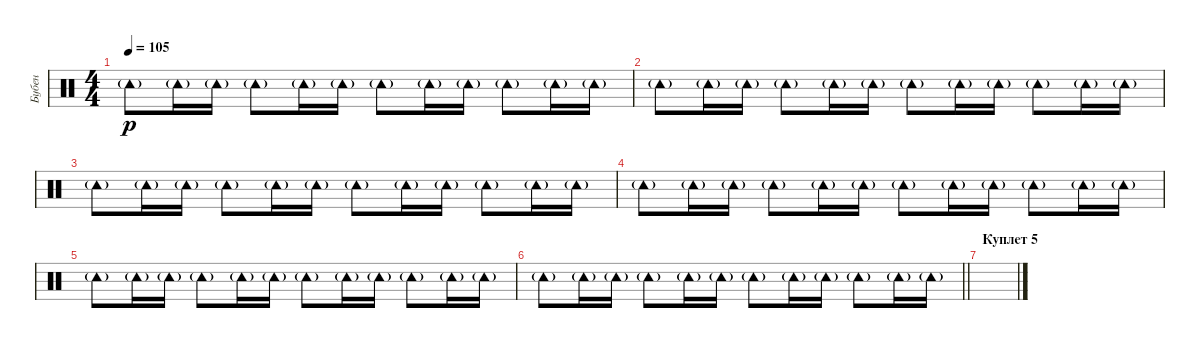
\track ("Бубен" "Бубен") {instrument percussion}
\staff {score}
\articulation defaults
\ts (4 4)
\tempo 105
\clef neutral
\ks c "Tambourine (hit)"{g}.8{dy p} "Tambourine (hit)"{g}.16 "Tambourine (hit)"{g}.16 "Tambourine (hit)"{g}.8 "Tambourine (hit)"{g}.16 "Tambourine (hit)"{g}.16 "Tambourine (hit)"{g}.8 "Tambourine (hit)"{g}.16 "Tambourine (hit)"{g}.16 "Tambourine (hit)"{g}.8 "Tambourine (hit)"{g}.16 "Tambourine (hit)"{g}.16
|
"Tambourine (hit)"{g}.8 "Tambourine (hit)"{g}.16 "Tambourine (hit)"{g}.16 "Tambourine (hit)"{g}.8 "Tambourine (hit)"{g}.16 "Tambourine (hit)"{g}.16 "Tambourine (hit)"{g}.8 "Tambourine (hit)"{g}.16 "Tambourine (hit)"{g}.16 "Tambourine (hit)"{g}.8 "Tambourine (hit)"{g}.16 "Tambourine (hit)"{g}.16 |
"Tambourine (hit)"{g}.8 "Tambourine (hit)"{g}.16 "Tambourine (hit)"{g}.16 "Tambourine (hit)"{g}.8 "Tambourine (hit)"{g}.16 "Tambourine (hit)"{g}.16 "Tambourine (hit)"{g}.8 "Tambourine (hit)"{g}.16 "Tambourine (hit)"{g}.16 "Tambourine (hit)"{g}.8 "Tambourine (hit)"{g}.16 "Tambourine (hit)"{g}.16 |
"Tambourine (hit)"{g}.8 "Tambourine (hit)"{g}.16 "Tambourine (hit)"{g}.16 "Tambourine (hit)"{g}.8 "Tambourine (hit)"{g}.16 "Tambourine (hit)"{g}.16 "Tambourine (hit)"{g}.8 "Tambourine (hit)"{g}.16 "Tambourine (hit)"{g}.16 "Tambourine (hit)"{g}.8 "Tambourine (hit)"{g}.16 "Tambourine (hit)"{g}.16 |
"Tambourine (hit)"{g}.8 "Tambourine (hit)"{g}.16 "Tambourine (hit)"{g}.16 "Tambourine (hit)"{g}.8 "Tambourine (hit)"{g}.16 "Tambourine (hit)"{g}.16 "Tambourine (hit)"{g}.8 "Tambourine (hit)"{g}.16 "Tambourine (hit)"{g}.16 "Tambourine (hit)"{g}.8 "Tambourine (hit)"{g}.16 "Tambourine (hit)"{g}.16 |
\barLineRight lightlight "Tambourine (hit)"{g}.8 "Tambourine (hit)"{g}.16 "Tambourine (hit)"{g}.16 "Tambourine (hit)"{g}.8 "Tambourine (hit)"{g}.16 "Tambourine (hit)"{g}.16 "Tambourine (hit)"{g}.8 "Tambourine (hit)"{g}.16 "Tambourine (hit)"{g}.16 "Tambourine (hit)"{g}.8 "Tambourine (hit)"{g}.16 "Tambourine (hit)"{g}.16
|
\section ("" "Куплет 5")
